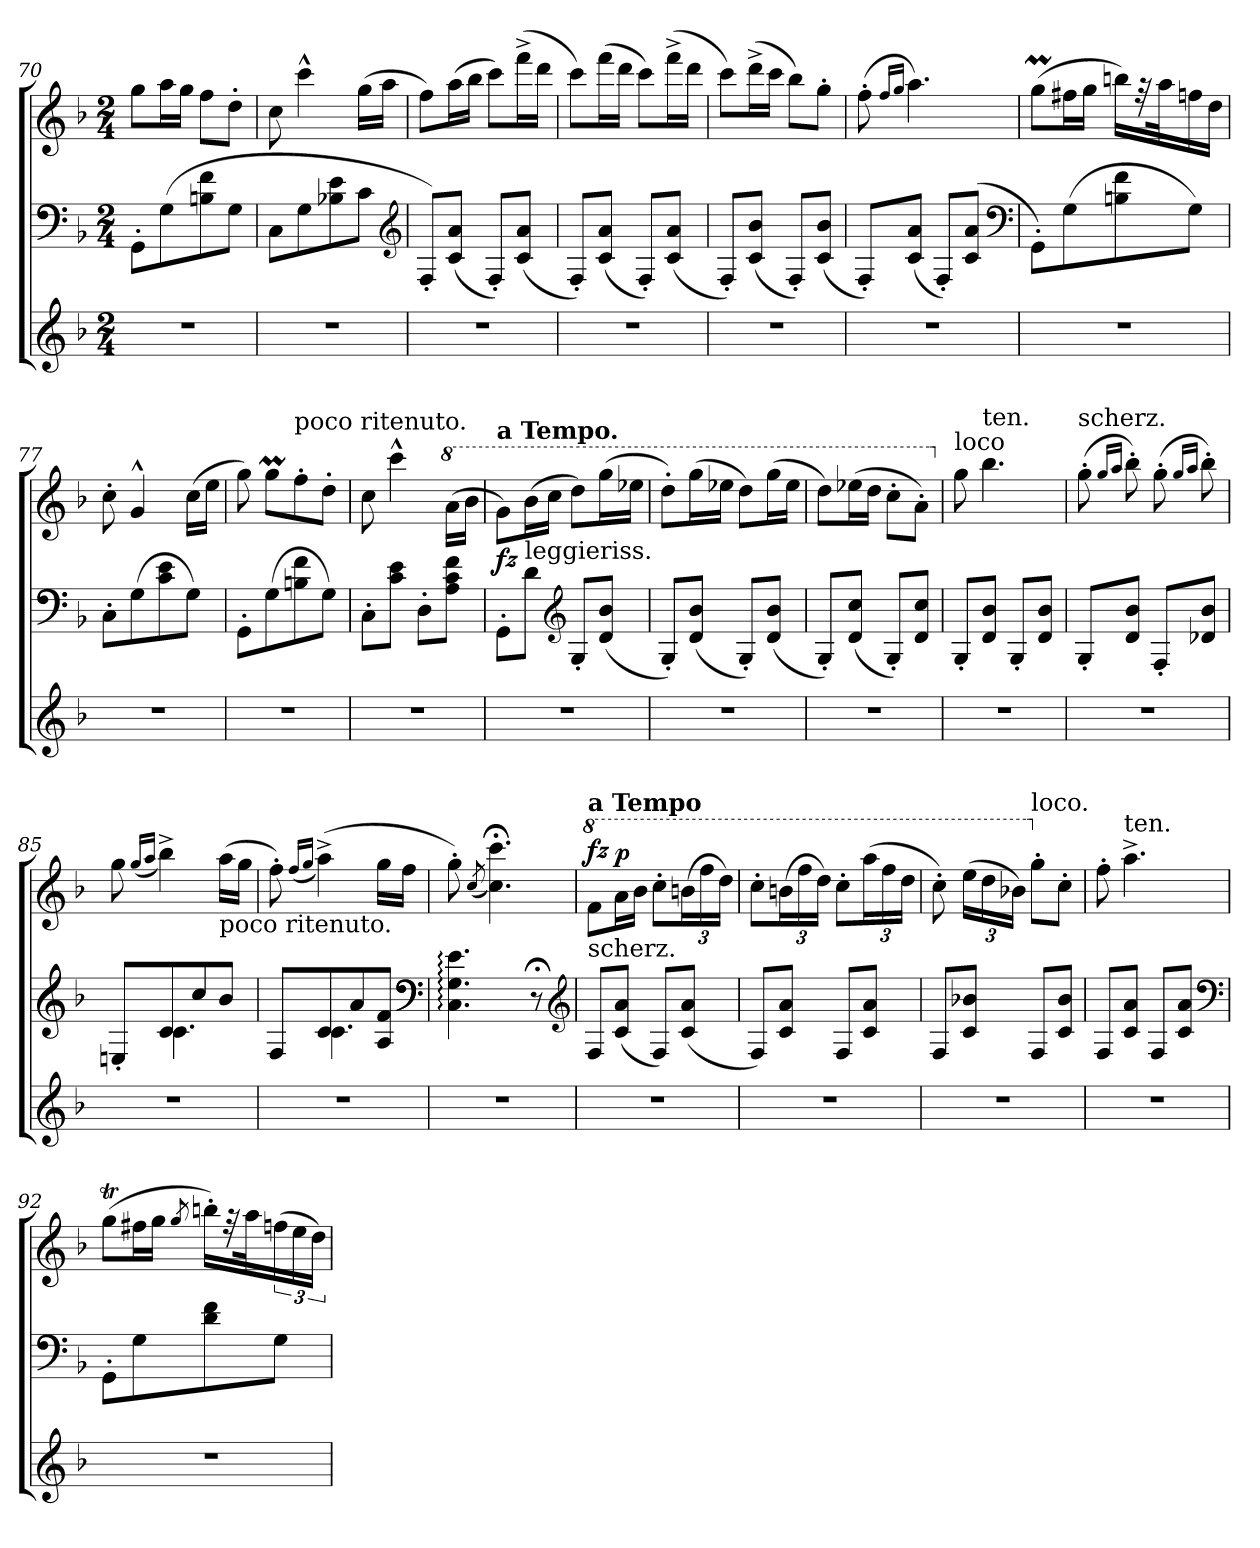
**kern	**kern	**kern	**dynam
*part2	*part1	*part1	*part1
*staff3	*staff2	*staff1	*staff1/2
*clefG2	*clefF4	*clefG2	*
*k[b-]	*k[b-]	*k[b-]	*
*F:	*F:	*F:	*
*M2/4	*M2/4	*M2/4	*
=70	=70	=70	=70
2r	8GG'>L	8ggL	.
.	(>8G	16aaL	.
.	.	16ggJJ	.
.	8f 8Bn	8ffL	.
.	8GJ	8dd'>J	.
=71	=71	=71	=71
2r	8CL	8cc	.
.	8G	4ccc^^	.
.	8e 8B-X	.	.
.	8cJ	(16ggLL	.
.	.	16aaJJ	.
*	*clefG2	*	*
=72	=72	=72	=72
2r	8F'<L)	8ffL)	.
.	(8a 8cJ	(16aaL	.
.	.	16bb-JJ	.
.	8F'<L)	8cccL)	.
.	(8a 8cJ	(16fff^<L	.
.	.	16dddJJ	.
=73	=73	=73	=73
2r	8F'<L)	8cccL)	.
.	(8a 8cJ	(16fffL	.
.	.	16dddJJ	.
.	8F'<L)	8cccL)	.
.	(8a 8cJ	(16fff^<L	.
.	.	16dddJJ	.
=74	=74	=74	=74
2r	8F'<L)	8cccL)	.
.	(8b- 8cJ	(16ddd^<L	.
.	.	16cccJJ	.
.	8F'<L)	8bb-L)	.
.	(8b- 8cJ	8gg'>J	.
=75	=75	=75	=75
2r	8F'<L)	(8ff'>	.
.	.	16qqff/LL	.
.	.	16qqgg/JJ	.
.	(8a 8cJ	4.aa)	.
.	8F'<L)	.	.
.	(<8a 8cJ	.	.
*	*clefF4	*	*
=76	=76	=76	=76
2r	8GG'>L)	(8ggML	.
.	(8G	16ff#XL	.
.	.	16ggJJ	.
.	8f 8Bn	16bbnLL)	.
.	.	32rff	.
.	.	32aak	.
.	8GJ)	16ffn	.
.	.	16ddJJ	.
=77	=77	=77	=77
2r	8C'>L	(8cc'>	.
.	(8G	4g^^>	.
.	8e 8c	.	.
.	8GJ)	(16ccLL	.
.	.	16eeJJ	.
=78	=78	=78	=78
2r	8GG'>L	8gg)	.
.	(8G	8ggML	.
!	!	!LO:TX:a:t=poco ritenuto.	!
.	8f 8Bn	8ff'>	.
.	8GJ)	8dd'>J	.
=79	=79	=79	=79
2r	8C'>L	8cc	.
.	8e 8cJ	4ccc^^>	.
.	8D'>L	.	.
*	*	*8va	*
.	8f 8c 8AJ	(16aa\LL	.
.	.	16bb-JJ	.
=80	=80	=80	=80
!	!	!LO:TX:a:B:t=a Tempo.	!
2r	8GG'>L	8gg\L)	fz
!	!	!LO:TX:b:t=leggieriss.	!
.	8dJ	(16bb-\L	.
.	.	16ccc\JJ	.
*	*clefG2	*	*
.	8G'<L	8dddL)	.
.	(8b- 8dJ	(16gggL	.
.	.	16eee-XJJ	.
=81	=81	=81	=81
2r	8G'<L)	8ddd'>L)	.
.	(8b- 8dJ	(16gggL	.
.	.	16eee-XJJ	.
.	8G'<L)	8dddL)	.
.	(8b- 8dJ	(16gggL	.
.	.	16eee-JJ	.
=82	=82	=82	=82
2r	8G'<L)	8dddL)	.
.	(8cc 8dJ	(16eee-XL	.
.	.	16dddJJ	.
.	8G'<L)	8ccc'>L	.
.	8cc 8dJ	8aa'>J)	.
=83	=83	=83	=83
*	*	*X8va	*
!	!	!LO:TX:a:t=loco	!
2r	8G'<L	8gg	.
!	!	!LO:TX:a:t=ten.	!
.	8b- 8dJ	4.bb-	.
.	8G'<L	.	.
.	8b- 8dJ	.	.
=84	=84	=84	=84
!	!	!LO:TX:a:t=scherz.	!
2r	8G'<L	(8gg'>	.
.	.	16qqgg/LL	.
.	.	16qqaa/JJ	.
.	8b- 8dJ	8bb-'>)	.
.	8F'<L	(8gg'>	.
.	.	16qqgg/LL	.
.	.	16qqaa/JJ	.
.	8b- 8d-XJ	8bb-'>)	.
=85	=85	=85	=85
*	*^	*	*
2r	8En'<L	8ryy	8gg	.
.	.	.	(16qqgg/LL	.
.	.	.	16qqaa/JJ	.
.	8c	4.c	4bb-^>)	.
.	8cc	.	.	.
!	!	!	!LO:TX:b:t=poco ritenuto.	!
.	8b-J	.	(16aaLL	.
.	.	.	16ggJJ	.
=86	=86	=86	=86	=86
2r	8FL	8ryy	8ff'>)	.
.	.	.	(16qqff/LL	.
.	.	.	16qqgg/JJ	.
.	8c	4.c	(4aa^>)	.
.	8a	.	.	.
.	8f 8AJ	.	16ggLL	.
.	.	.	16ffJJ	.
*	*v	*v	*	*
*	*clefF4	*	*
=87	=87	=87	=87
2r	4.e: 4.G: 4.C:	8gg'>)	.
.	.	(<8qcc/	.
.	.	4.ccc;< 4.cc;<)	.
.	8r;<	.	.
*	*clefG2	*	*
=88	=88	=88	=88
*	*	*8va	*
!	!	!LO:TX:a:B:t=a Tempo	!
!	!	!LO:TX:b:t=scherz.	!
!	!	!	!LO:DY:a
2r	8FL	8ff\L	fz
!	!	!	!LO:DY:a
.	(8a 8cJ	16aa\L	p
.	.	16bb-\JJ	.
.	8FL)	8ccc'>L	.
*	*	*Xbrackettup	*
.	(8a 8cJ	(24bbnL	.
.	.	24fff	.
.	.	24dddJJ)	.
=89	=89	=89	=89
2r	8FL)	8ccc'>L	.
.	8a 8cJ	(24bbnL	.
.	.	24fff	.
.	.	24dddJJ)	.
.	8FL	8ccc'>L	.
.	8a 8cJ	(24aaaL	.
.	.	24fff	.
.	.	24dddJJ	.
=90	=90	=90	=90
2r	8FL	8ccc'>)	.
.	8b-X 8cJ	(24eeeLL	.
.	.	24ddd	.
.	.	24bb-XJJ)	.
*	*	*X8va	*
!	!	!LO:TX:a:t=loco.	!
.	8FL	8gg'>L	.
.	8b- 8cJ	8cc'>J	.
=91	=91	=91	=91
2r	8FL	8ff'>	.
!	!	!LO:TX:a:t=ten.	!
.	8a 8cJ	4.aa^<	.
.	8FL	.	.
.	8a 8cJ	.	.
*	*clefF4	*	*
=92	=92	=92	=92
2r	8GG'>L	(8ggTL	.
.	8G	16ff#XL	.
.	.	16ggJJ	.
.	.	8qgg/	.
.	8f 8d	16bbn'LL)	.
.	.	32rff	.
.	.	32aak	.
*	*	*brackettup	*
.	8GJ	(24ffn	.
.	.	24ee	.
.	.	24ddJJ)	.
=	=	=	=
*-	*-	*-	*-
